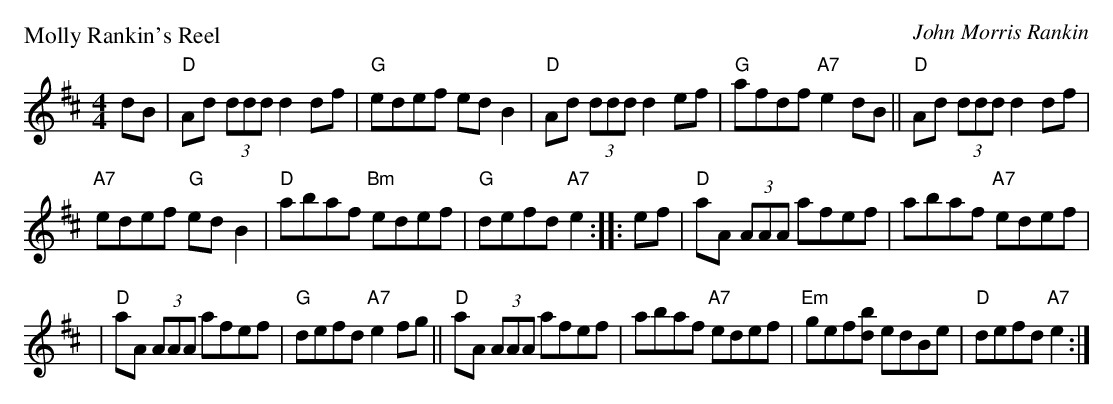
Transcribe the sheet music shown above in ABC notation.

X:1
P: Molly Rankin's Reel
C: John Morris Rankin
M: 4/4
L: 1/8
K: Dmaj
dB \
| "D"Ad (3ddd d2df | "G"edef ed B2 | "D"Ad (3ddd d2ef | "G"afdf "A7"e2dB || "D"Ad (3ddd d2df |
"A7"edef "G"ed B2 | "D"abaf "Bm"edef | "G"defd "A7"e2 :: ef | "D"aA (3AAA afef | abaf "A7"edef |
| "D"aA (3AAA afef | "G"defd "A7"e2fg || "D"aA (3AAA afef | abaf "A7"edef | "Em"gef[bd] edBe | "D"defd "A7"e2 :|
